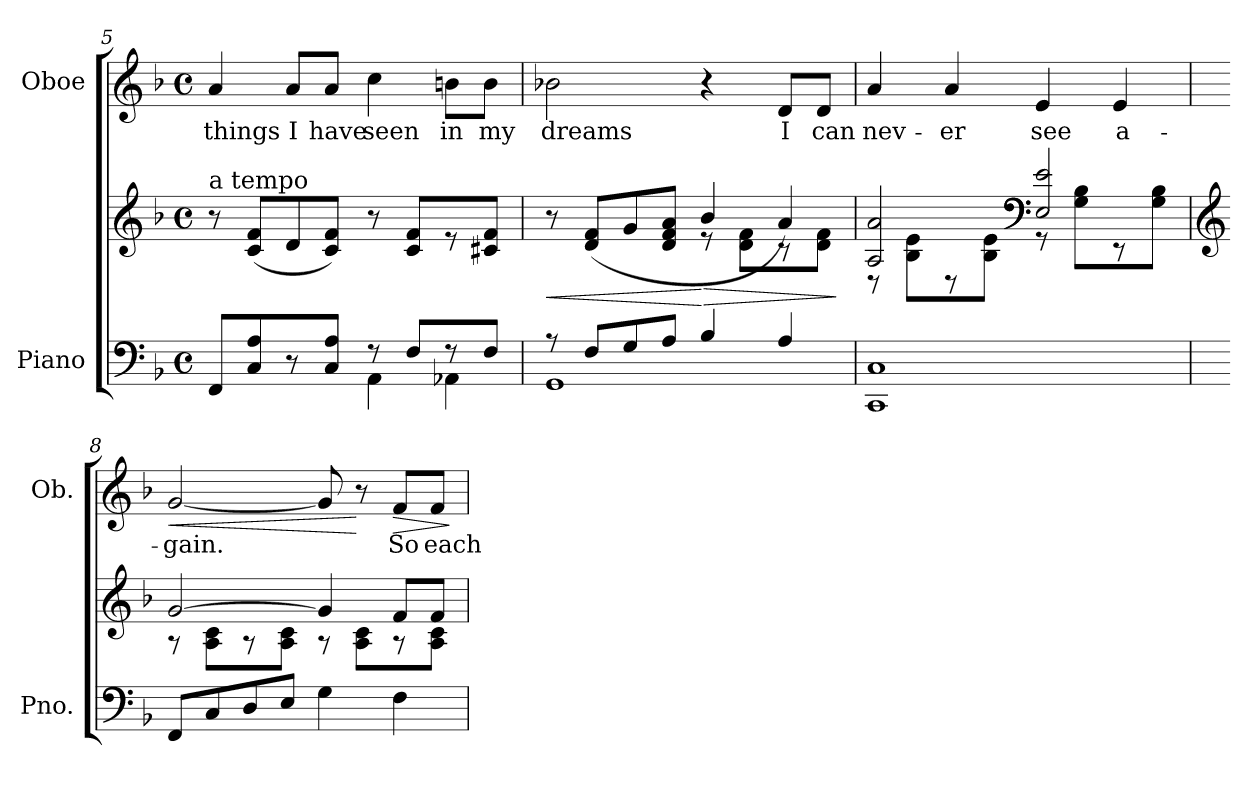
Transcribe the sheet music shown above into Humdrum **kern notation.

**kern	**kern	**dynam	**kern	**text	**dynam
*part2	*part2	*part2	*part1	*part1	*part1
*staff3	*staff2	*staff2/3	*staff1	*staff1	*staff1
*I"Piano	*	*	*I"Oboe	*	*
*I'Pno.	*	*	*I'Ob.	*	*
!!LO:LB:g=z
*clefF4	*clefG2	*	*clefG2	*	*
*k[b-]	*k[b-]	*	*k[b-]	*	*
*M4/4	*M4/4	*	*M4/4	*	*
*met(c)	*met(c)	*	*met(c)	*	*
=5	=5	=5	=5	=5	=5
*^	*	*	*	*	*
!	!	!LO:TX:a:t=a tempo	!	!	!	!
!	!	!	!	!	!LO:LY:b	!
8FF/L	2ryy	8r	.	4a/	things	.
8C/ 8A/	.	(8c/ 8f/L	.	.	.	.
!	!	!	!	!	!LO:LY:b	!
8r	.	8d/	.	8a/L	I	.
!	!	!	!	!	!LO:LY:b	!
8C/ 8A/J	.	8c/ 8f/J)	.	8a/J	have	.
!	!	!	!	!	!LO:LY:b	!
8r	4AA\	8r	.	4cc\	seen	.
8F/L	.	8c/ 8f/L	.	.	.	.
!	!	!	!	!	!LO:LY:b	!
8r	4AA-X\	8r	.	8bn\L	in	.
!	!	!	!	!	!LO:LY:b	!
8F/J	.	8c#X/ 8f/J	.	8b\J	my	.
=6	=6	=6	=6	=6	=6	=6
!	!	!	!LO:HP:b	!	!LO:LY:b	!
*	*	*^	*	*	*	*
8r	1GG	8r	2ryy	<	2b-X\	dreams	.
8F/L	.	(8d/ 8f/L	.	.	.	.	.
8G/	.	8g/	.	.	.	.	.
8A/J	.	8d/ 8f/ 8a/J	.	.	.	.	.
!	!	!	!	!LO:HP:n=1:b	!	!	!
4B-/	.	4b-/	8r	[ >	4r	.	.
.	.	.	8d\ 8f\L	.	.	.	.
!	!	!	!	!	!	!LO:LY:b	!
4A/	.	4a/)	8r	.	8d/L	I	.
!	!	!	!	!	!	!LO:LY:b	!
.	.	.	8d\ 8f\J	.	8d/J	can	.
*v	*v	*	*	*	*	*	*
*	*v	*v	*	*	*	*
.	.	]	.	.	.
=7	=7	=7	=7	=7	=7
*	*^	*	*	*	*
!	!	!	!	!	!LO:LY:b	!
1CC 1C	2A/ 2a/	8r	.	4a/	nev-	.
.	.	8B-\ 8e\L	.	.	.	.
!	!	!	!	!	!LO:LY:b	!
.	.	8r	.	4a/	-er	.
.	.	8B-\ 8e\J	.	.	.	.
*	*clefF4	*	*	*	*	*
!	!	!	!	!	!LO:LY:b	!
.	2E/ 2e/	8r	.	4e/	see	.
.	.	8G\ 8B-\L	.	.	.	.
!	!	!	!	!	!LO:LY:b	!
.	.	8r	.	4e/	a-	.
.	.	8G\ 8B-\J	.	.	.	.
=8	=8	=8	=8	=8	=8	=8
*	*clefG2	*	*	*	*	*
!	!	!	!	!	!LO:LY:b	!LO:HP:b
8FF/L	[2g/	8r	.	[2g/	-gain.	<
8C/	.	8A\ 8c\L	.	.	.	.
8D/	.	8r	.	.	.	.
8E/J	.	8A\ 8c\J	.	.	.	.
4G\	4g/]	8r	.	8g/]	.	.
.	.	8A\ 8c\L	.	8r	.	[
!	!	!	!	!	!LO:LY:b	!LO:HP:b
4F\	8f/L	8r	.	8f/L	So	>
!	!	!	!	!	!LO:LY:b	!
.	8f/J	8A\ 8c\J	.	8f/J	each	.
*	*v	*v	*	*	*	*
.	.	.	.	.	]
=	=	=	=	=	=
*-	*-	*-	*-	*-	*-
